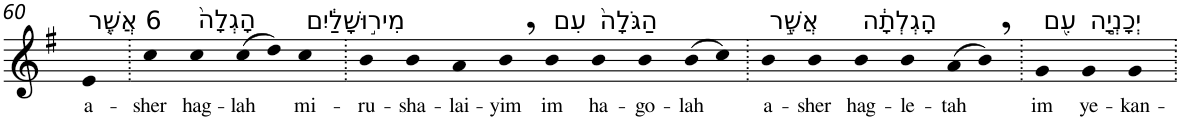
**kern	**text
*part1	*part1
*staff1	*staff1
*I"Piano	*
*I'Pno	*
!!LO:PB:g=z
*clefG2	*
*k[f#]	*
*G:	*
=60	=60
!LO:TX:a:t=6 אֲשֶׁ֤ר	!
!	!LO:LY:b
4e	a-
=61.	=61.
!	!LO:LY:b
4cc	-sher
!LO:TX:a:t=הָגְלָה֙	!
!	!LO:LY:b
4cc	hag-
!	!LO:LY:b
(>8cc	-lah
8dd)	.
!LO:TX:a:t=מִיר֣וּשָׁלַ֔יִם	!
!	!LO:LY:b
4cc	mi-
=62.	=62.
!	!LO:LY:b
4b	-ru-
!	!LO:LY:b
4b	-sha-
!	!LO:LY:b
4a	-lai-
!	!LO:LY:b
4b,	-yim
!LO:TX:a:t=עִם	!
!	!LO:LY:b
4b	im
!LO:TX:a:t=הַגֹּלָה֙	!
!	!LO:LY:b
4b	ha-
!	!LO:LY:b
4b	-go-
!	!LO:LY:b
(>8b	-lah
8cc)	.
=63.	=63.
!LO:TX:a:t=אֲשֶׁ֣ר	!
!	!LO:LY:b
4b	a-
!	!LO:LY:b
4b	-sher
!LO:TX:a:t=הָגְלְתָ֔ה	!
!	!LO:LY:b
4b	hag-
!	!LO:LY:b
4b	-le-
!	!LO:LY:b
(>8a	-tah
8b,)	.
=64.	=64.
!LO:TX:a:t=עִ֖ם	!
!	!LO:LY:b
4g	im
!LO:TX:a:t=יְכָנְיָ֣ה	!
!	!LO:LY:b
4g	ye-
!	!LO:LY:b
4g	-kan-
=.	=.
*-	*-
